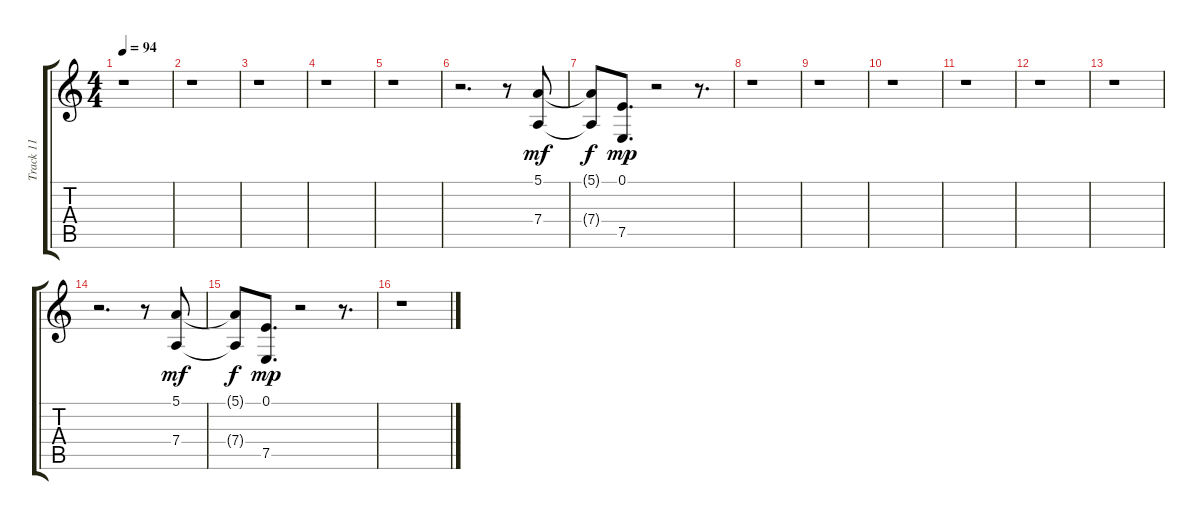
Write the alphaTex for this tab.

\track ("Track 11" "Track 11") {instrument breathnoise}
\staff {score tabs}
\tuning (E4 B3 G3 D3 A2 E2) {hide}
\ts (4 4)
\tempo 94
\clef g2
\ks c
r.1{dy mp} |
r.1 |
r.1 |
r.1 |
r.1 |
r.2{d} r.8 (5.1 7.4).8{dy mf} |
(5.1{t} 7.4{t}).8{dy f} (0.1 7.5).8{d dy mp} r.2 r.8{d} |
r.1 |
r.1 |
r.1 |
r.1 |
r.1 |
r.1 |
r.2{d} r.8 (5.1 7.4).8{dy mf} |
(5.1{t} 7.4{t}).8{dy f} (0.1 7.5).8{d dy mp} r.2 r.8{d} |
r.1
